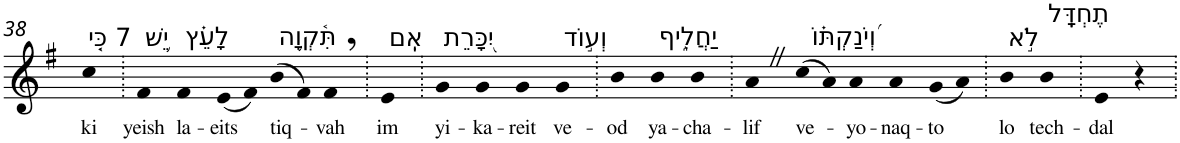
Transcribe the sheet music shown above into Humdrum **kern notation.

**kern	**text
*part1	*part1
*staff1	*staff1
*I"Piano	*
*I'Pno	*
!!LO:PB:g=z
*clefG2	*
*k[f#]	*
*G:	*
=38	=38
!LO:TX:a:t=7 כִּ֤י	!
!	!LO:LY:b
4cc	ki
=39.	=39.
!LO:TX:a:t=יֵ֥שׁ	!
!	!LO:LY:b
4f#	yeish
!LO:TX:a:t=לָעֵ֗ץ	!
!	!LO:LY:b
4f#	la-
!	!LO:LY:b
(8e	-eits
8f#)	.
!LO:TX:a:t=תִּ֫קְוָ֥ה	!
!	!LO:LY:b
(8b	tiq-
8f#)	.
!	!LO:LY:b
4f#,	-vah
=40.	=40.
!LO:TX:a:t=אִֽם	!
!	!LO:LY:b
4e	im
=41.	=41.
!LO:TX:a:t=יִ֭כָּרֵת	!
!	!LO:LY:b
4g	yi-
!	!LO:LY:b
4g	-ka-
!	!LO:LY:b
4g	-reit
!LO:TX:a:t=וְע֣וֹד	!
!	!LO:LY:b
4g	ve-
=42.	=42.
!	!LO:LY:b
4b	-od
!LO:TX:a:t=יַחֲלִ֑יף	!
!	!LO:LY:b
4b	ya-
!	!LO:LY:b
4b	-cha-
=43.	=43.
!	!LO:LY:b
4aZ	-lif
!LO:TX:a:t=וְ֝יֹנַקְתּ֗וֹ	!
!	!LO:LY:b
(8cc	ve-
8a)	.
!	!LO:LY:b
4a	-yo-
!	!LO:LY:b
4a	-naq-
!	!LO:LY:b
(8g	-to
8a)	.
=44.	=44.
!LO:TX:a:t=לֹ֣א	!
!	!LO:LY:b
4b	lo
!LO:TX:a:t=תֶחְדָּֽל	!
!	!LO:LY:b
4b	tech-
=45.	=45.
!	!LO:LY:b
4e	-dal
4r	.
=.	=.
*-	*-
